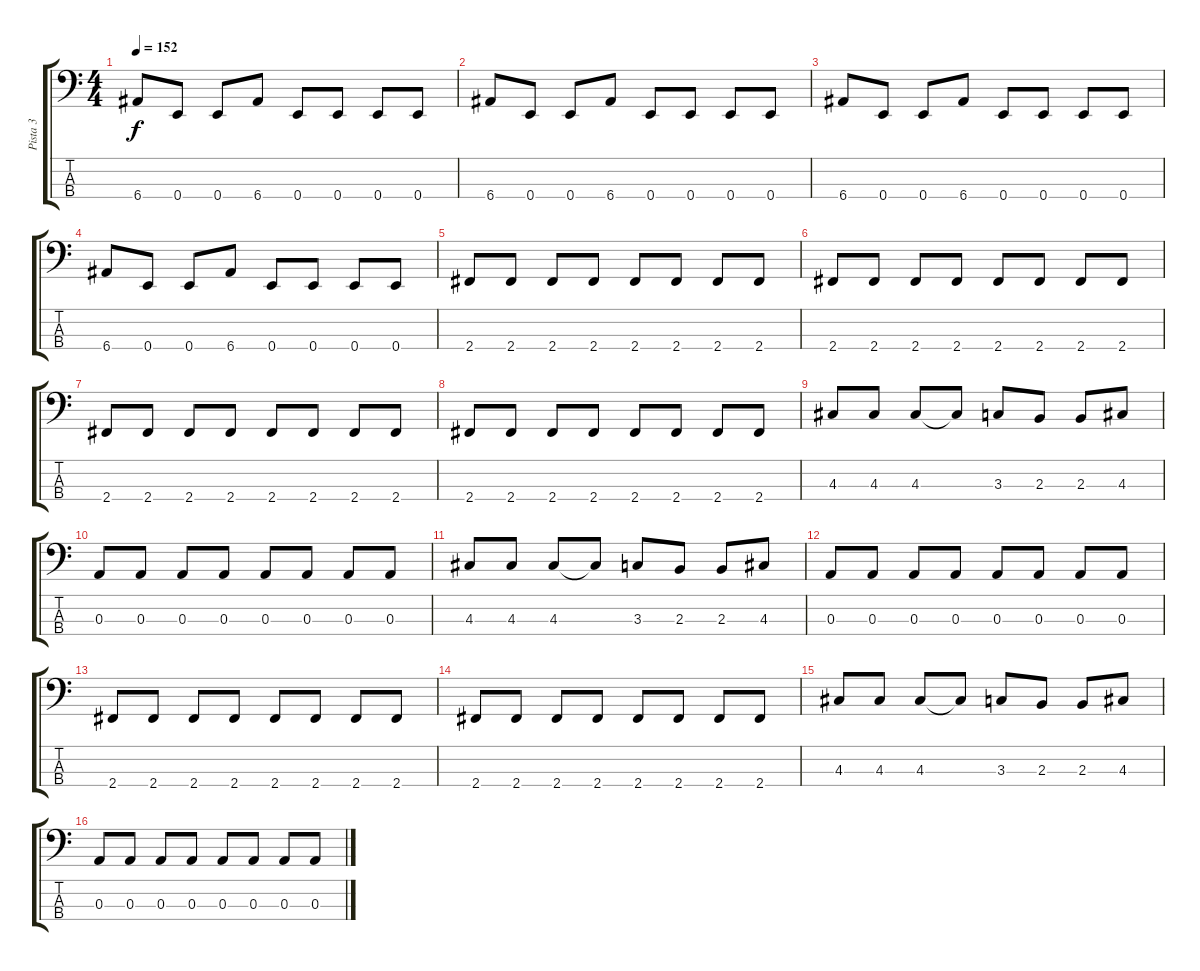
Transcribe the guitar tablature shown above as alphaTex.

\track ("Pista 3" "Pista 3") {instrument electricbassfinger}
\staff {score tabs}
\tuning (G2 D2 A1 E1) {hide}
\ts (4 4)
\tempo 152
\clef f4
\ks c
6.4.8{dy f} 0.4.8 0.4.8 6.4.8 0.4.8 0.4.8 0.4.8 0.4.8 |
6.4.8 0.4.8 0.4.8 6.4.8 0.4.8 0.4.8 0.4.8 0.4.8 |
6.4.8 0.4.8 0.4.8 6.4.8 0.4.8 0.4.8 0.4.8 0.4.8 |
6.4.8 0.4.8 0.4.8 6.4.8 0.4.8 0.4.8 0.4.8 0.4.8 |
2.4.8 2.4.8 2.4.8 2.4.8 2.4.8 2.4.8 2.4.8 2.4.8 |
2.4.8 2.4.8 2.4.8 2.4.8 2.4.8 2.4.8 2.4.8 2.4.8 |
2.4.8 2.4.8 2.4.8 2.4.8 2.4.8 2.4.8 2.4.8 2.4.8 |
2.4.8 2.4.8 2.4.8 2.4.8 2.4.8 2.4.8 2.4.8 2.4.8 |
4.3.8 4.3.8 4.3.8 4.3{t}.8 3.3.8 2.3.8 2.3.8 4.3.8 |
0.3.8 0.3.8 0.3.8 0.3.8 0.3.8 0.3.8 0.3.8 0.3.8 |
4.3.8 4.3.8 4.3.8 4.3{t}.8 3.3.8 2.3.8 2.3.8 4.3.8 |
0.3.8 0.3.8 0.3.8 0.3.8 0.3.8 0.3.8 0.3.8 0.3.8 |
2.4.8 2.4.8 2.4.8 2.4.8 2.4.8 2.4.8 2.4.8 2.4.8 |
2.4.8 2.4.8 2.4.8 2.4.8 2.4.8 2.4.8 2.4.8 2.4.8 |
4.3.8 4.3.8 4.3.8 4.3{t}.8 3.3.8 2.3.8 2.3.8 4.3.8 |
0.3.8 0.3.8 0.3.8 0.3.8 0.3.8 0.3.8 0.3.8 0.3.8
